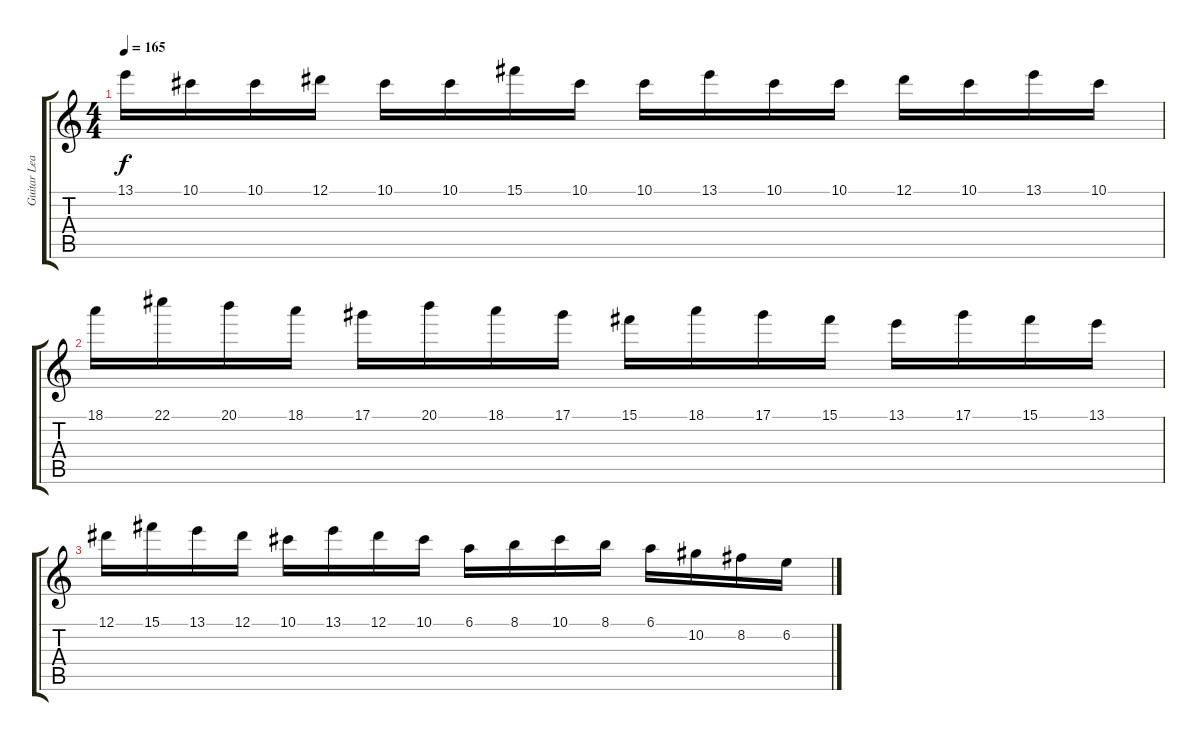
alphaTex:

\track ("Guitar Lead" "Guitar Lea") {instrument distortionguitar}
\staff {score tabs}
\tuning (Eb4 Bb3 Gb3 Db3 Ab2 Eb2) {hide}
\ts (4 4)
\tempo 165
\clef g2
\ks c
13.1.16{dy f} 10.1.16 10.1.16 12.1.16 10.1.16 10.1.16 15.1.16 10.1.16 10.1.16 13.1.16 10.1.16 10.1.16 12.1.16 10.1.16 13.1.16 10.1.16 |
18.1.16 22.1.16 20.1.16 18.1.16 17.1.16 20.1.16 18.1.16 17.1.16 15.1.16 18.1.16 17.1.16 15.1.16 13.1.16 17.1.16 15.1.16 13.1.16 |
12.1.16 15.1.16 13.1.16 12.1.16 10.1.16 13.1.16 12.1.16 10.1.16 6.1.16 8.1.16 10.1.16 8.1.16 6.1.16 10.2.16 8.2.16 6.2.16
